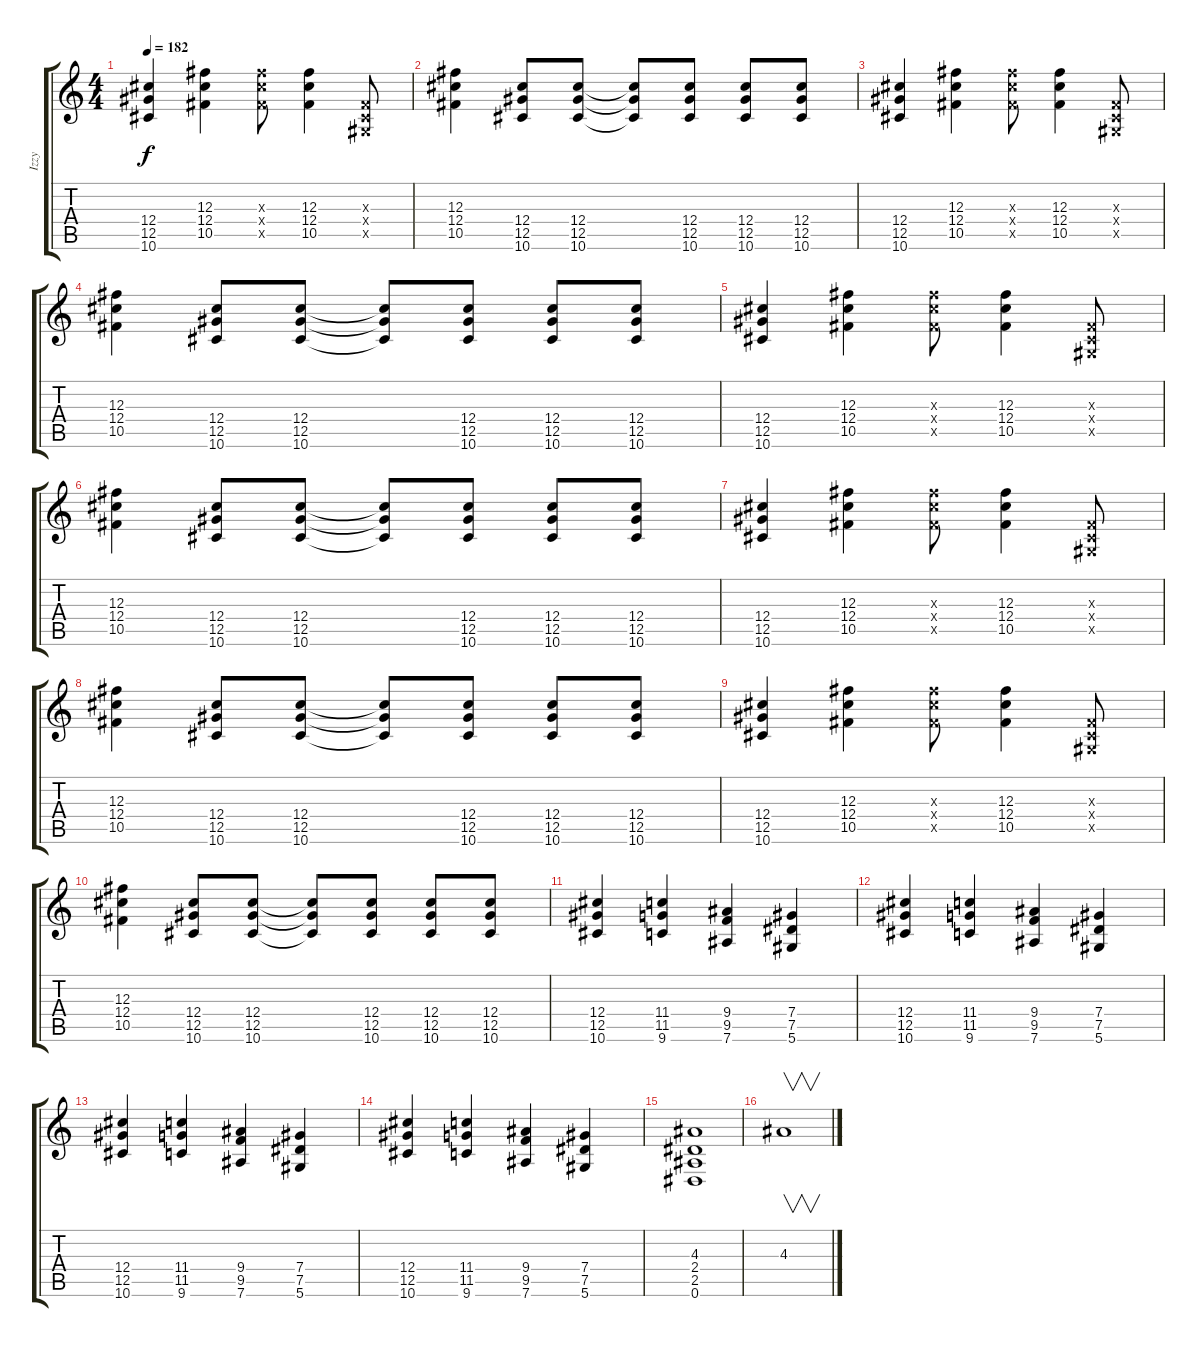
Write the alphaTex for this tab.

\track ("Izzy" "Izzy") {instrument distortionguitar}
\staff {score tabs}
\tuning (Eb4 Bb3 Gb3 Db3 Ab2 Eb2) {hide}
\ts (4 4)
\tempo 182
\clef g2
\ks c
(12.4 12.5 10.6).4{dy f} (12.3 12.4 10.5).4 (12.3{x} 12.4{x} 10.5{x}).8 (12.3 12.4 10.5).4 (0.3{x} 0.4{x} 0.5{x}).8 |
(12.3 12.4 10.5).4 (12.4 12.5 10.6).8 (12.4 12.5 10.6).8 (12.4{t} 12.5{t} 10.6{t}).8 (12.4 12.5 10.6).8 (12.4 12.5 10.6).8 (12.4 12.5 10.6).8 |
(12.4 12.5 10.6).4 (12.3 12.4 10.5).4 (12.3{x} 12.4{x} 10.5{x}).8 (12.3 12.4 10.5).4 (0.3{x} 0.4{x} 0.5{x}).8 |
(12.3 12.4 10.5).4 (12.4 12.5 10.6).8 (12.4 12.5 10.6).8 (12.4{t} 12.5{t} 10.6{t}).8 (12.4 12.5 10.6).8 (12.4 12.5 10.6).8 (12.4 12.5 10.6).8 |
(12.4 12.5 10.6).4 (12.3 12.4 10.5).4 (12.3{x} 12.4{x} 10.5{x}).8 (12.3 12.4 10.5).4 (0.3{x} 0.4{x} 0.5{x}).8 |
(12.3 12.4 10.5).4 (12.4 12.5 10.6).8 (12.4 12.5 10.6).8 (12.4{t} 12.5{t} 10.6{t}).8 (12.4 12.5 10.6).8 (12.4 12.5 10.6).8 (12.4 12.5 10.6).8 |
(12.4 12.5 10.6).4 (12.3 12.4 10.5).4 (12.3{x} 12.4{x} 10.5{x}).8 (12.3 12.4 10.5).4 (0.3{x} 0.4{x} 0.5{x}).8 |
(12.3 12.4 10.5).4 (12.4 12.5 10.6).8 (12.4 12.5 10.6).8 (12.4{t} 12.5{t} 10.6{t}).8 (12.4 12.5 10.6).8 (12.4 12.5 10.6).8 (12.4 12.5 10.6).8 |
(12.4 12.5 10.6).4 (12.3 12.4 10.5).4 (12.3{x} 12.4{x} 10.5{x}).8 (12.3 12.4 10.5).4 (0.3{x} 0.4{x} 0.5{x}).8 |
(12.3 12.4 10.5).4 (12.4 12.5 10.6).8 (12.4 12.5 10.6).8 (12.4{t} 12.5{t} 10.6{t}).8 (12.4 12.5 10.6).8 (12.4 12.5 10.6).8 (12.4 12.5 10.6).8 |
(12.4 12.5 10.6).4 (11.4 11.5 9.6).4 (9.4 9.5 7.6).4 (7.4 7.5 5.6).4 |
(12.4 12.5 10.6).4 (11.4 11.5 9.6).4 (9.4 9.5 7.6).4 (7.4 7.5 5.6).4 |
(12.4 12.5 10.6).4 (11.4 11.5 9.6).4 (9.4 9.5 7.6).4 (7.4 7.5 5.6).4 |
(12.4 12.5 10.6).4 (11.4 11.5 9.6).4 (9.4 9.5 7.6).4 (7.4 7.5 5.6).4 |
(4.3 2.4 2.5 0.6).1 |
4.3.1{v}
